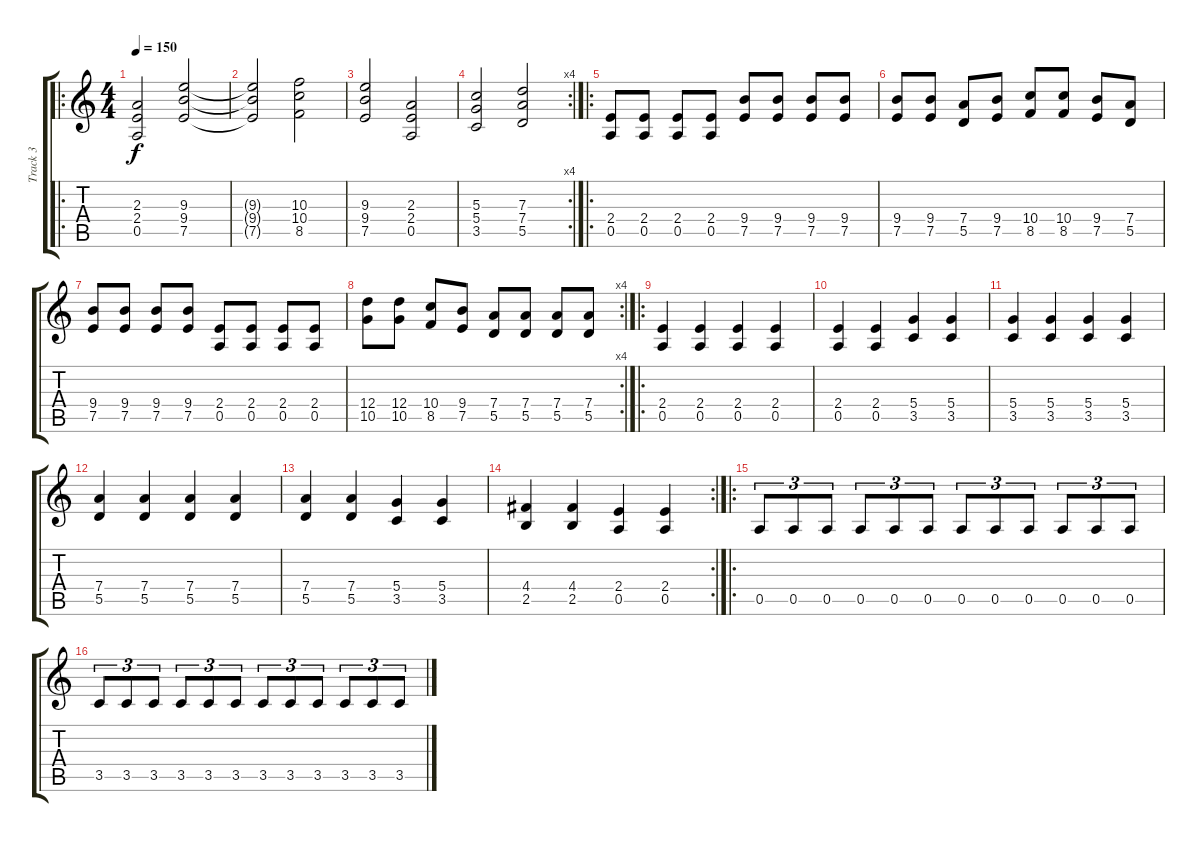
\track ("Track 3" "Track 3") {instrument distortionguitar}
\staff {score tabs}
\tuning (E4 B3 G3 D3 A2 E2) {hide}
\ro
\ts (4 4)
\tempo 150
\clef g2
\ks c
(2.3 2.4 0.5).2{dy f} (9.3 9.4 7.5).2 |
(9.3{t} 9.4{t} 7.5{t}).2 (10.3 10.4 8.5).2 |
(9.3 9.4 7.5).2 (2.3 2.4 0.5).2 |
\rc 4
(5.3 5.4 3.5).2 (7.3 7.4 5.5).2 |
\ro
(2.4 0.5).8 (2.4 0.5).8 (2.4 0.5).8 (2.4 0.5).8 (9.4 7.5).8 (9.4 7.5).8 (9.4 7.5).8 (9.4 7.5).8 |
(9.4 7.5).8 (9.4 7.5).8 (7.4 5.5).8 (9.4 7.5).8 (10.4 8.5).8 (10.4 8.5).8 (9.4 7.5).8 (7.4 5.5).8 |
(9.4 7.5).8 (9.4 7.5).8 (9.4 7.5).8 (9.4 7.5).8 (2.4 0.5).8 (2.4 0.5).8 (2.4 0.5).8 (2.4 0.5).8 |
\rc 4
(12.4 10.5).8 (12.4 10.5).8 (10.4 8.5).8 (9.4 7.5).8 (7.4 5.5).8 (7.4 5.5).8 (7.4 5.5).8 (7.4 5.5).8 |
\ro
(2.4 0.5).4 (2.4 0.5).4 (2.4 0.5).4 (2.4 0.5).4 |
(2.4 0.5).4 (2.4 0.5).4 (5.4 3.5).4 (5.4 3.5).4 |
(5.4 3.5).4 (5.4 3.5).4 (5.4 3.5).4 (5.4 3.5).4 |
(7.4 5.5).4 (7.4 5.5).4 (7.4 5.5).4 (7.4 5.5).4 |
(7.4 5.5).4 (7.4 5.5).4 (5.4 3.5).4 (5.4 3.5).4 |
\rc 2
(4.4 2.5).4 (4.4 2.5).4 (2.4 0.5).4 (2.4 0.5).4 |
\ro
0.5.8{tu (3 2)} 0.5.8{tu (3 2)} 0.5.8{tu (3 2)} 0.5.8{tu (3 2)} 0.5.8{tu (3 2)} 0.5.8{tu (3 2)} 0.5.8{tu (3 2)} 0.5.8{tu (3 2)} 0.5.8{tu (3 2)} 0.5.8{tu (3 2)} 0.5.8{tu (3 2)} 0.5.8{tu (3 2)} |
3.5.8{tu (3 2)} 3.5.8{tu (3 2)} 3.5.8{tu (3 2)} 3.5.8{tu (3 2)} 3.5.8{tu (3 2)} 3.5.8{tu (3 2)} 3.5.8{tu (3 2)} 3.5.8{tu (3 2)} 3.5.8{tu (3 2)} 3.5.8{tu (3 2)} 3.5.8{tu (3 2)} 3.5.8{tu (3 2)}
